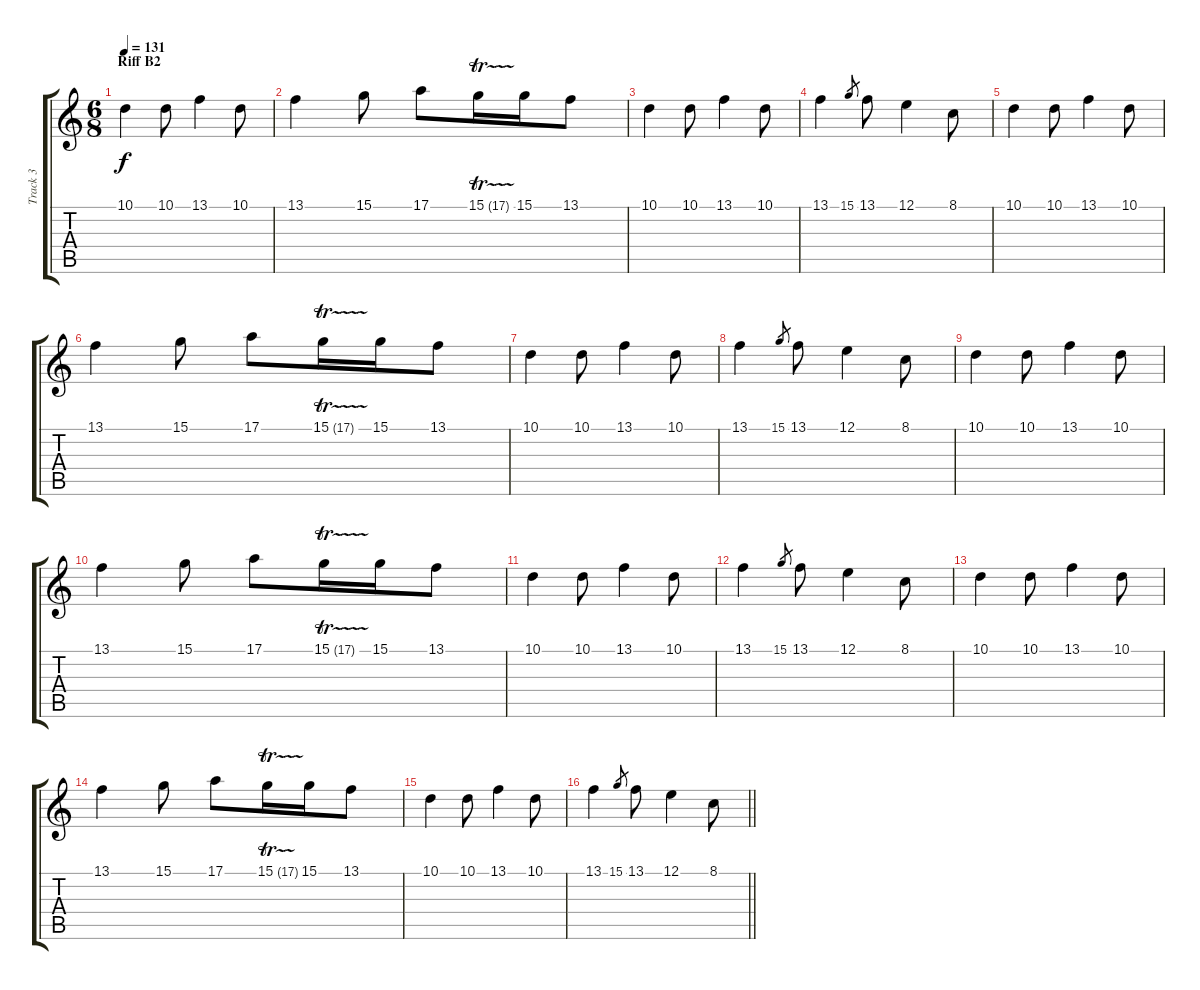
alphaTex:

\track ("Track 3" "Track 3") {instrument flute}
\staff {score tabs}
\tuning (E4 B3 G3 D3 A2 E2) {hide}
\ts (6 8)
\section ("" "Riff B2")
\tempo 131
\clef g2
\ks c
10.1.4{dy f} 10.1.8 13.1.4 10.1.8 |
13.1.4 15.1.8 17.1.8 15.1{tr (17 32)}.16 15.1.16 13.1.8 |
10.1.4 10.1.8 13.1.4 10.1.8 |
13.1.4 15.1.8{gr} 13.1.8 12.1.4 8.1.8 |
10.1.4 10.1.8 13.1.4 10.1.8 |
13.1.4 15.1.8 17.1.8 15.1{tr (17 32)}.16 15.1.16 13.1.8 |
10.1.4 10.1.8 13.1.4 10.1.8 |
13.1.4 15.1.8{gr} 13.1.8 12.1.4 8.1.8 |
10.1.4 10.1.8 13.1.4 10.1.8 |
13.1.4 15.1.8 17.1.8 15.1{tr (17 32)}.16 15.1.16 13.1.8 |
10.1.4 10.1.8 13.1.4 10.1.8 |
13.1.4 15.1.8{gr} 13.1.8 12.1.4 8.1.8 |
10.1.4 10.1.8 13.1.4 10.1.8 |
13.1.4 15.1.8 17.1.8 15.1{tr (17 32)}.16 15.1.16 13.1.8 |
10.1.4 10.1.8 13.1.4 10.1.8 |
\barLineRight lightlight
13.1.4 15.1.8{gr} 13.1.8 12.1.4 8.1.8
